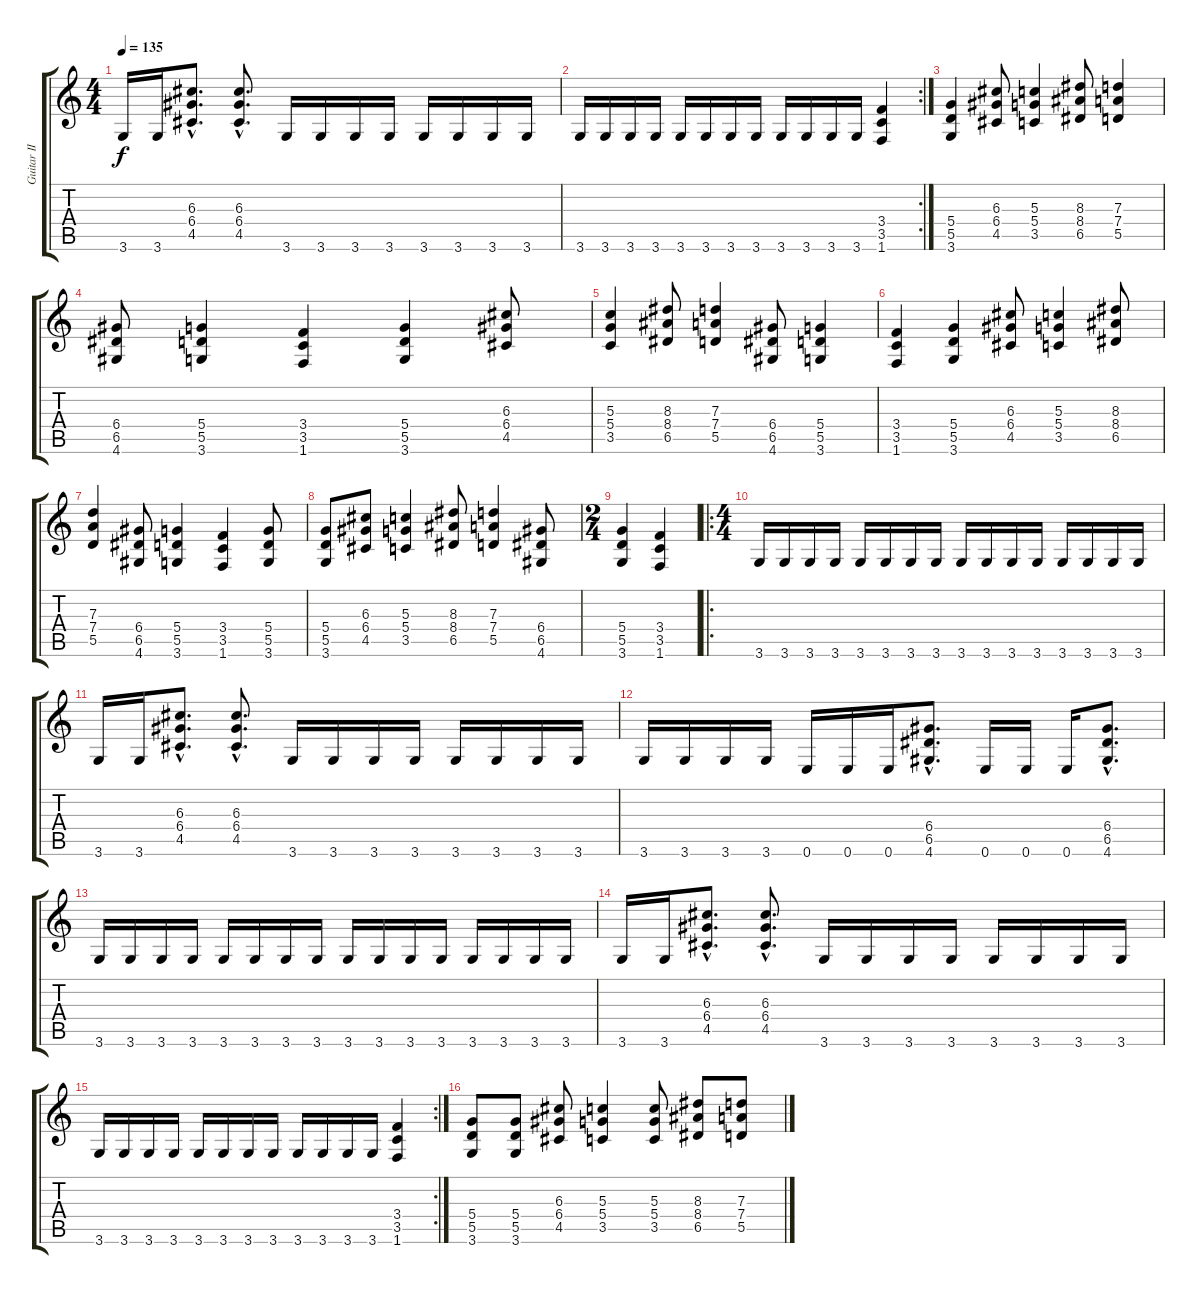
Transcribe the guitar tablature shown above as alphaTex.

\track ("Guitar II" "Guitar II") {instrument overdrivenguitar}
\staff {score tabs}
\tuning (E4 B3 G3 D3 A2 E2) {hide}
\ts (4 4)
\tempo 135
\clef g2
\ks c
3.6.16{dy f} 3.6.16 (6.3{hac} 6.4{hac} 4.5{hac}).8{d} (6.3{hac} 6.4{hac} 4.5{hac}).8{d} 3.6.16 3.6.16 3.6.16 3.6.16 3.6.16 3.6.16 3.6.16 3.6.16 |
\rc 2
3.6.16 3.6.16 3.6.16 3.6.16 3.6.16 3.6.16 3.6.16 3.6.16 3.6.16 3.6.16 3.6.16 3.6.16 (3.4 3.5 1.6).4 |
(5.4 5.5 3.6).4 (6.3 6.4 4.5).8 (5.3 5.4 3.5).4 (8.3 8.4 6.5).8 (7.3 7.4 5.5).4 |
(6.4 6.5 4.6).8 (5.4 5.5 3.6).4 (3.4 3.5 1.6).4 (5.4 5.5 3.6).4 (6.3 6.4 4.5).8 |
(5.3 5.4 3.5).4 (8.3 8.4 6.5).8 (7.3 7.4 5.5).4 (6.4 6.5 4.6).8 (5.4 5.5 3.6).4 |
(3.4 3.5 1.6).4 (5.4 5.5 3.6).4 (6.3 6.4 4.5).8 (5.3 5.4 3.5).4 (8.3 8.4 6.5).8 |
(7.3 7.4 5.5).4 (6.4 6.5 4.6).8 (5.4 5.5 3.6).4 (3.4 3.5 1.6).4 (5.4 5.5 3.6).8 |
(5.4 5.5 3.6).8 (6.3 6.4 4.5).8 (5.3 5.4 3.5).4 (8.3 8.4 6.5).8 (7.3 7.4 5.5).4 (6.4 6.5 4.6).8 |
\ts (2 4)
(5.4 5.5 3.6).4 (3.4 3.5 1.6).4 |
\ro
\ts (4 4)
3.6.16 3.6.16 3.6.16 3.6.16 3.6.16 3.6.16 3.6.16 3.6.16 3.6.16 3.6.16 3.6.16 3.6.16 3.6.16 3.6.16 3.6.16 3.6.16 |
3.6.16 3.6.16 (6.3{hac} 6.4{hac} 4.5{hac}).8{d} (6.3{hac} 6.4{hac} 4.5{hac}).8{d} 3.6.16 3.6.16 3.6.16 3.6.16 3.6.16 3.6.16 3.6.16 3.6.16 |
3.6.16 3.6.16 3.6.16 3.6.16 0.6.16 0.6.16 0.6.16 (6.4{hac} 6.5{hac} 4.6{hac}).8{d} 0.6.16 0.6.16 0.6.16 (6.4{hac} 6.5{hac} 4.6{hac}).8{d} |
3.6.16 3.6.16 3.6.16 3.6.16 3.6.16 3.6.16 3.6.16 3.6.16 3.6.16 3.6.16 3.6.16 3.6.16 3.6.16 3.6.16 3.6.16 3.6.16 |
3.6.16 3.6.16 (6.3{hac} 6.4{hac} 4.5{hac}).8{d} (6.3{hac} 6.4{hac} 4.5{hac}).8{d} 3.6.16 3.6.16 3.6.16 3.6.16 3.6.16 3.6.16 3.6.16 3.6.16 |
\rc 2
3.6.16 3.6.16 3.6.16 3.6.16 3.6.16 3.6.16 3.6.16 3.6.16 3.6.16 3.6.16 3.6.16 3.6.16 (3.4 3.5 1.6).4 |
(5.4 5.5 3.6).8 (5.4 5.5 3.6).8 (6.3 6.4 4.5).8 (5.3 5.4 3.5).4 (5.3 5.4 3.5).8 (8.3 8.4 6.5).8 (7.3 7.4 5.5).8
